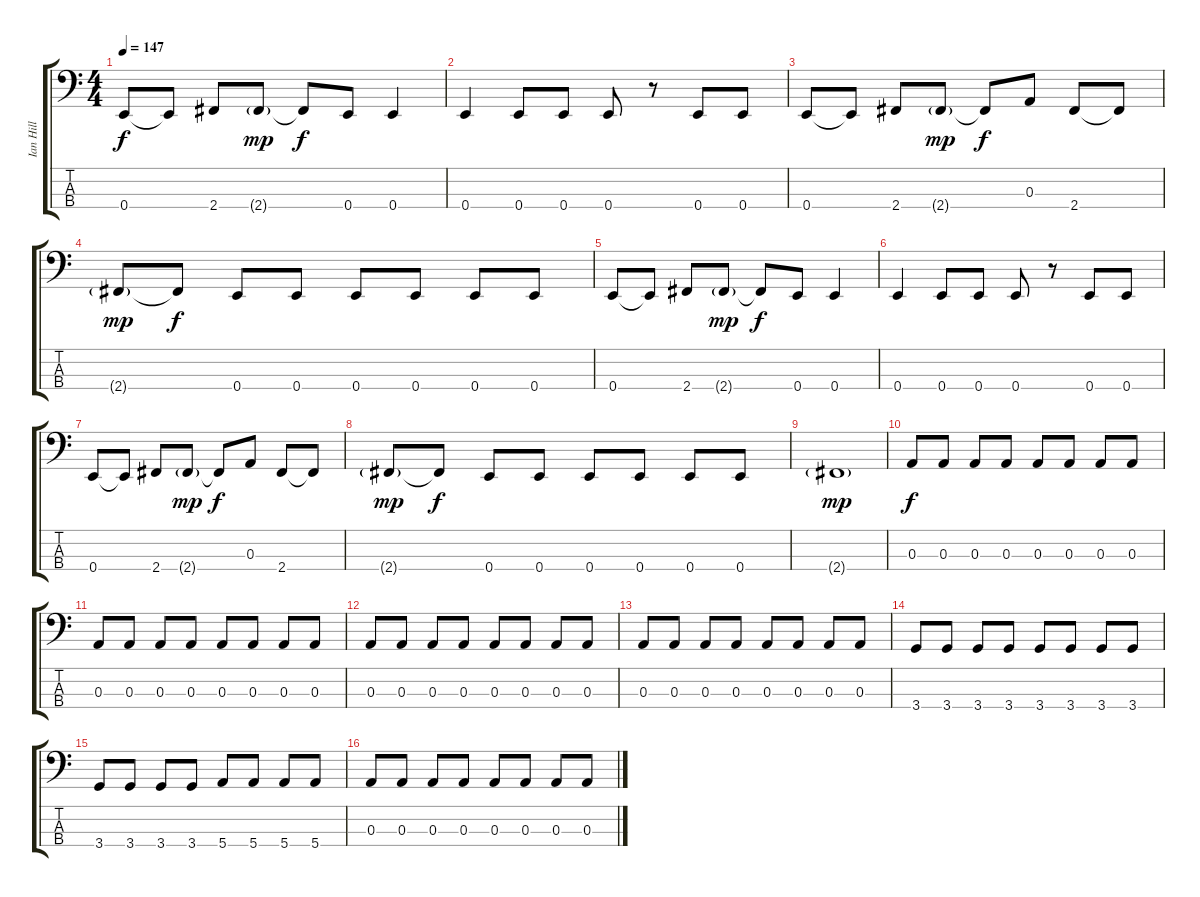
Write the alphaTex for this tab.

\track ("Ian Hill" "Ian Hill") {instrument electricbassfinger}
\staff {score tabs}
\tuning (G2 D2 A1 E1) {hide}
\ts (4 4)
\tempo 147
\clef f4
\ks c
0.4.8{dy f} 0.4{t}.8 2.4.8 2.4{g}.8{dy mp} 2.4{t}.8{dy f} 0.4.8 0.4.4 |
0.4.4 0.4.8 0.4.8 0.4.8 r.8 0.4.8 0.4.8 |
0.4.8 0.4{t}.8 2.4.8 2.4{g}.8{dy mp} 2.4{t}.8{dy f} 0.3.8 2.4.8 2.4{t}.8 |
2.4{g}.8{dy mp} 2.4{t}.8{dy f} 0.4.8 0.4.8 0.4.8 0.4.8 0.4.8 0.4.8 |
0.4.8 0.4{t}.8 2.4.8 2.4{g}.8{dy mp} 2.4{t}.8{dy f} 0.4.8 0.4.4 |
0.4.4 0.4.8 0.4.8 0.4.8 r.8 0.4.8 0.4.8 |
0.4.8 0.4{t}.8 2.4.8 2.4{g}.8{dy mp} 2.4{t}.8{dy f} 0.3.8 2.4.8 2.4{t}.8 |
2.4{g}.8{dy mp} 2.4{t}.8{dy f} 0.4.8 0.4.8 0.4.8 0.4.8 0.4.8 0.4.8 |
2.4{g}.1{dy mp volume 11} |
0.3.8{dy f} 0.3.8 0.3.8 0.3.8 0.3.8 0.3.8 0.3.8 0.3.8 |
0.3.8 0.3.8 0.3.8 0.3.8 0.3.8 0.3.8 0.3.8 0.3.8 |
0.3.8 0.3.8 0.3.8 0.3.8 0.3.8 0.3.8 0.3.8 0.3.8 |
0.3.8 0.3.8 0.3.8 0.3.8 0.3.8 0.3.8 0.3.8 0.3.8 |
3.4.8 3.4.8 3.4.8 3.4.8 3.4.8 3.4.8 3.4.8 3.4.8 |
3.4.8 3.4.8 3.4.8 3.4.8 5.4.8 5.4.8 5.4.8 5.4.8 |
0.3.8 0.3.8 0.3.8 0.3.8 0.3.8 0.3.8 0.3.8 0.3.8
